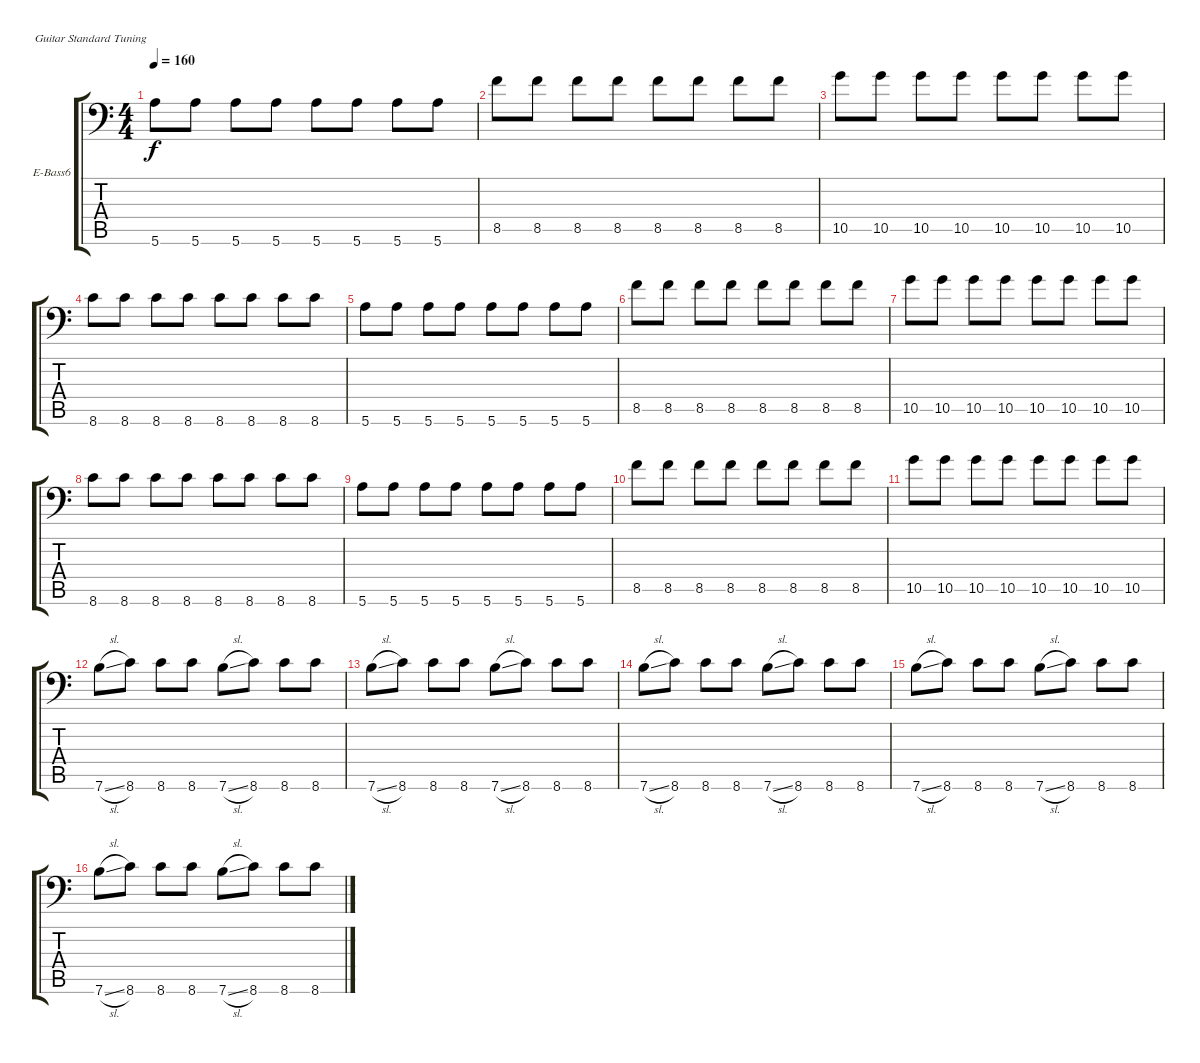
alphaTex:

\bracketExtendMode groupsimilarinstruments
\firstSystemTrackNameOrientation horizontal
\otherSystemsTrackNameOrientation horizontal
\track ("Äîðîæêà 1" "E-Bass6") {instrument electricbasspick}
\staff {score tabs}
\tuning (E4 B3 G3 D3 A2 E2)
\ts (4 4)
\tempo 160
\clef f4
\ks c
5.6.8{dy f} 5.6.8 5.6.8 5.6.8 5.6.8 5.6.8 5.6.8 5.6.8 |
8.5.8 8.5.8 8.5.8 8.5.8 8.5.8 8.5.8 8.5.8 8.5.8 |
10.5.8 10.5.8 10.5.8 10.5.8 10.5.8 10.5.8 10.5.8 10.5.8 |
8.6.8 8.6.8 8.6.8 8.6.8 8.6.8 8.6.8 8.6.8 8.6.8 |
5.6.8 5.6.8 5.6.8 5.6.8 5.6.8 5.6.8 5.6.8 5.6.8 |
8.5.8 8.5.8 8.5.8 8.5.8 8.5.8 8.5.8 8.5.8 8.5.8 |
10.5.8 10.5.8 10.5.8 10.5.8 10.5.8 10.5.8 10.5.8 10.5.8 |
8.6.8 8.6.8 8.6.8 8.6.8 8.6.8 8.6.8 8.6.8 8.6.8 |
5.6.8 5.6.8 5.6.8 5.6.8 5.6.8 5.6.8 5.6.8 5.6.8 |
8.5.8 8.5.8 8.5.8 8.5.8 8.5.8 8.5.8 8.5.8 8.5.8 |
10.5.8 10.5.8 10.5.8 10.5.8 10.5.8 10.5.8 10.5.8 10.5.8 |
7.6{sl}.8 8.6.8 8.6.8 8.6.8 7.6{sl}.8 8.6.8 8.6.8 8.6.8 |
7.6{sl}.8 8.6.8 8.6.8 8.6.8 7.6{sl}.8 8.6.8 8.6.8 8.6.8 |
7.6{sl}.8 8.6.8 8.6.8 8.6.8 7.6{sl}.8 8.6.8 8.6.8 8.6.8 |
7.6{sl}.8 8.6.8 8.6.8 8.6.8 7.6{sl}.8 8.6.8 8.6.8 8.6.8 |
7.6{sl}.8 8.6.8 8.6.8 8.6.8 7.6{sl}.8 8.6.8 8.6.8 8.6.8
